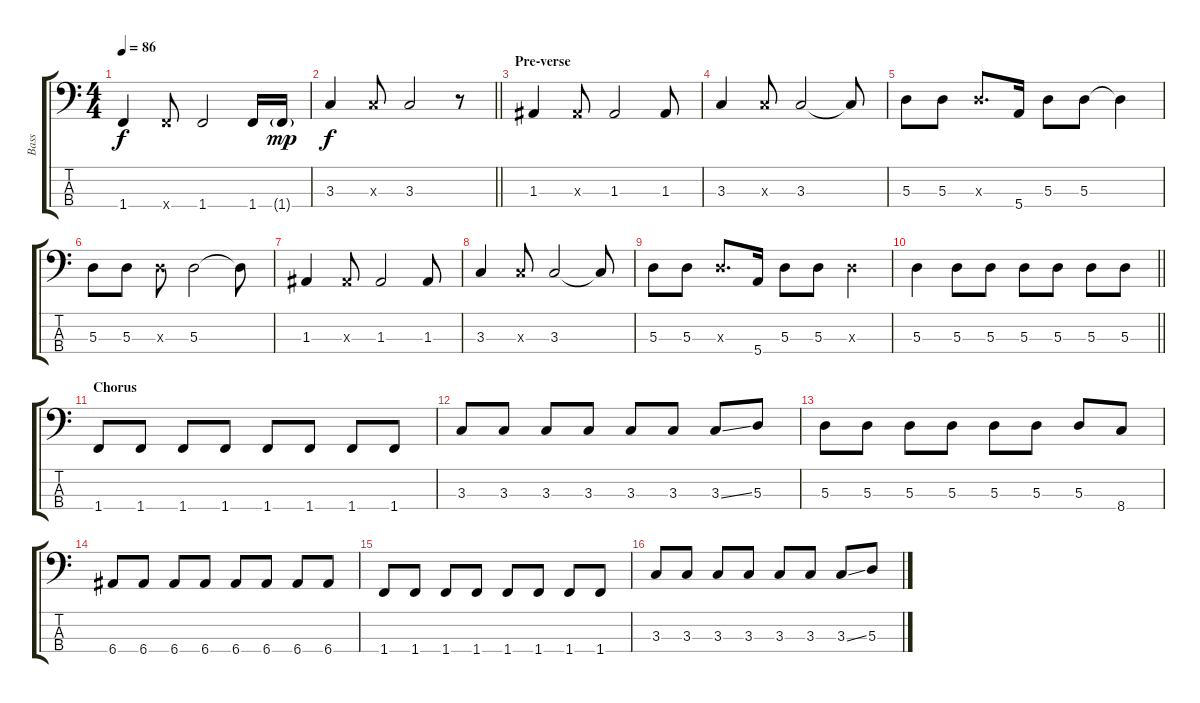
\track ("Bass" "Bass") {instrument electricbassfinger}
\staff {score tabs}
\tuning (G2 D2 A1 E1) {hide}
\ts (4 4)
\tempo 86
\clef f4
\ks c
1.4.4{dy f} 1.4{x}.8 1.4.2 1.4.16 1.4{g}.16{dy mp} |
\barLineRight lightlight
3.3.4{dy f} 3.3{x}.8 3.3.2 r.8 |
\section ("" "Pre-verse")
1.3.4 1.3{x}.8 1.3.2 1.3.8 |
3.3.4 3.3{x}.8 3.3.2 3.3{t}.8 |
5.3.8 5.3.8 5.3{x}.8{d} 5.4.16 5.3.8 5.3.8 5.3{t}.4 |
5.3.8 5.3.8 5.3{x}.8 5.3.2 5.3{t}.8 |
1.3.4 1.3{x}.8 1.3.2 1.3.8 |
3.3.4 3.3{x}.8 3.3.2 3.3{t}.8 |
5.3.8 5.3.8 5.3{x}.8{d} 5.4.16 5.3.8 5.3.8 5.3{x}.4 |
\barLineRight lightlight
5.3.4 5.3.8 5.3.8 5.3.8 5.3.8 5.3.8 5.3.8 |
\section ("" "Chorus")
1.4.8 1.4.8 1.4.8 1.4.8 1.4.8 1.4.8 1.4.8 1.4.8 |
3.3.8 3.3.8 3.3.8 3.3.8 3.3.8 3.3.8 3.3{ss}.8 5.3.8 |
5.3.8 5.3.8 5.3.8 5.3.8 5.3.8 5.3.8 5.3.8 8.4.8 |
6.4.8 6.4.8 6.4.8 6.4.8 6.4.8 6.4.8 6.4.8 6.4.8 |
1.4.8 1.4.8 1.4.8 1.4.8 1.4.8 1.4.8 1.4.8 1.4.8 |
3.3.8 3.3.8 3.3.8 3.3.8 3.3.8 3.3.8 3.3{ss}.8 5.3.8
